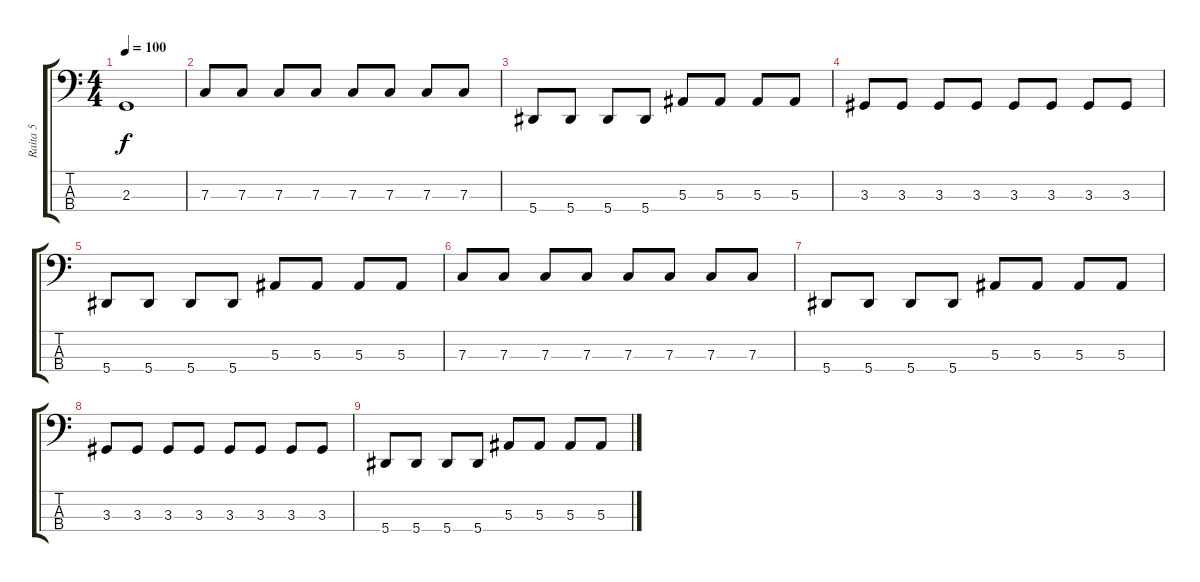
\track ("Raita 5" "Raita 5") {instrument slapbass1}
\staff {score tabs}
\tuning (Eb2 Bb1 F1 Bb0) {hide}
\ts (4 4)
\tempo 100
\clef f4
\ks c
2.3.1{dy f} |
7.3.8 7.3.8 7.3.8 7.3.8 7.3.8 7.3.8 7.3.8 7.3.8 |
5.4.8 5.4.8 5.4.8 5.4.8 5.3.8 5.3.8 5.3.8 5.3.8 |
3.3.8 3.3.8 3.3.8 3.3.8 3.3.8 3.3.8 3.3.8 3.3.8 |
5.4.8 5.4.8 5.4.8 5.4.8 5.3.8 5.3.8 5.3.8 5.3.8 |
7.3.8 7.3.8 7.3.8 7.3.8 7.3.8 7.3.8 7.3.8 7.3.8 |
5.4.8 5.4.8 5.4.8 5.4.8 5.3.8 5.3.8 5.3.8 5.3.8 |
3.3.8 3.3.8 3.3.8 3.3.8 3.3.8 3.3.8 3.3.8 3.3.8 |
5.4.8 5.4.8 5.4.8 5.4.8 5.3.8 5.3.8 5.3.8 5.3.8
